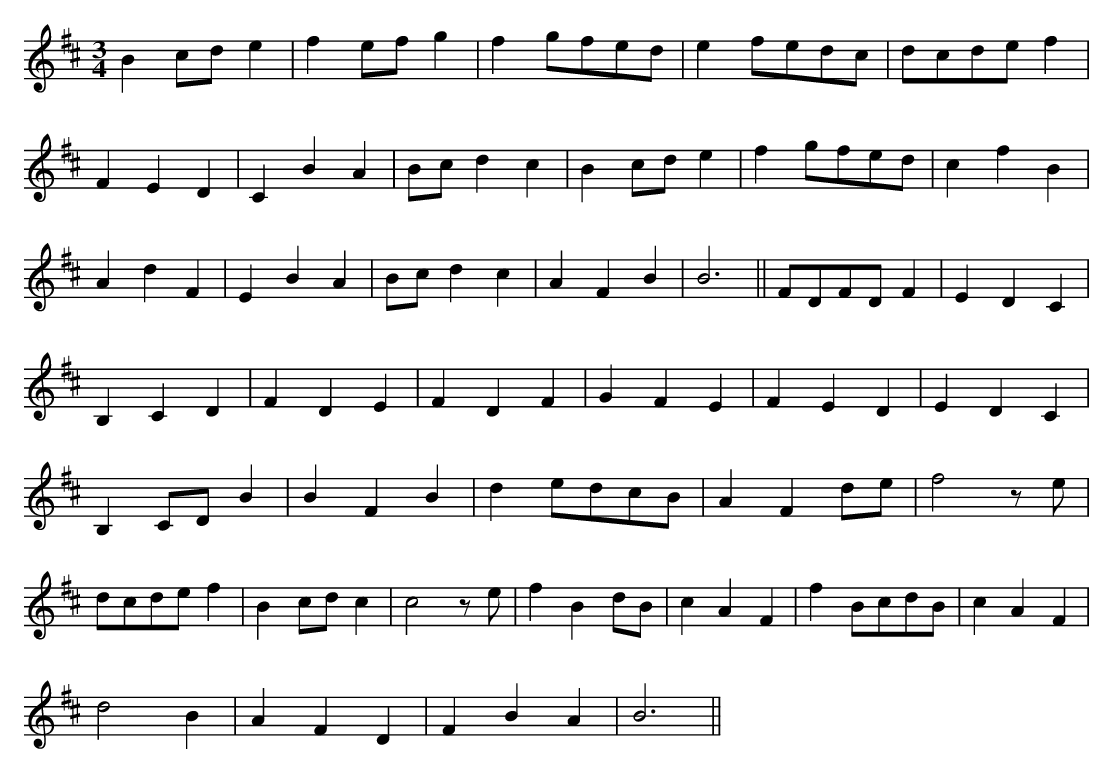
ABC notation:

X:1
M:3/4
K:Bmin
B2cde2|f2efg2|f2gfed|e2fedc|dcdef2|
F2E2D2|C2B2A2|Bcd2c2|B2cde2|f2gfed|c2f2B2|
A2d2F2|E2B2A2|Bcd2c2|A2F2B2|B6||FDFDF2|E2D2C2|
B,2C2D2|F2D2E2|F2D2F2|G2F2E2|F2E2D2|E2D2C2|
B,2CDB2|B2F2B2|d2edcB|A2F2de|f4ze|
dcdef2|B2cdc2|c4 ze|f2B2dB|c2A2F2|f2BcdB|c2A2F2|
d4B2|A2F2D2|F2B2A2|B6||
